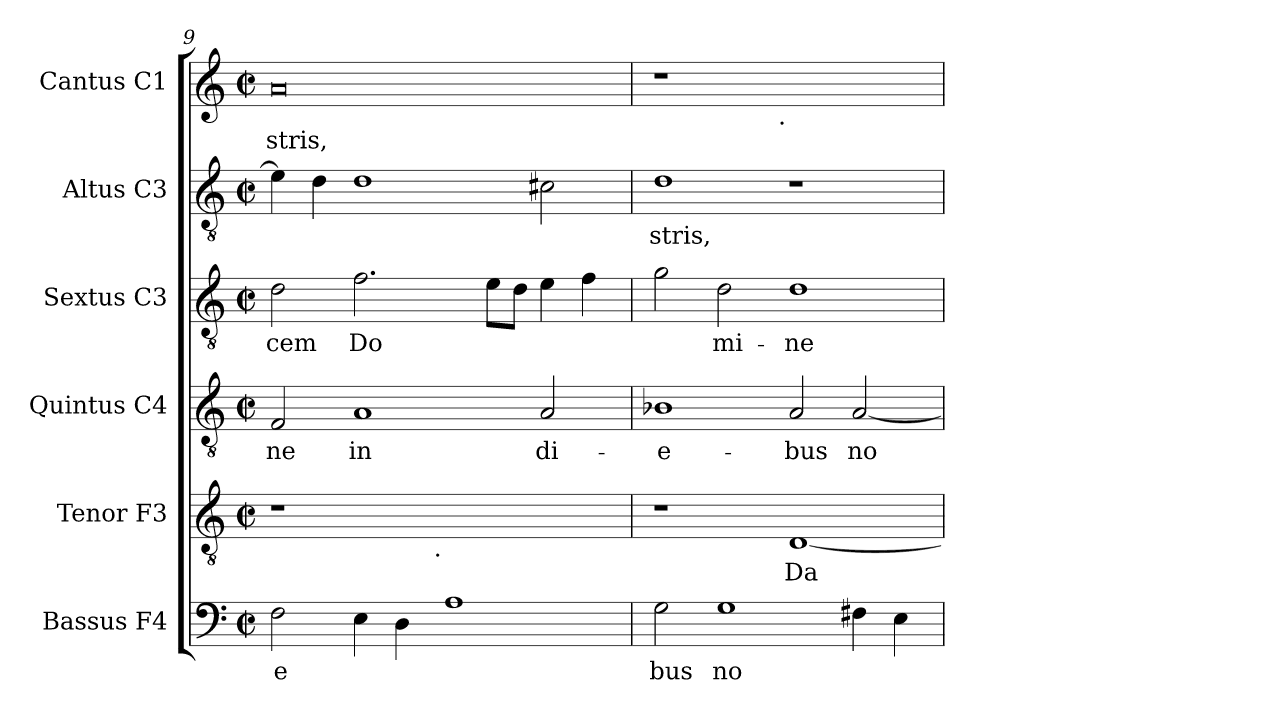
**kern	**text	**kern	**text	**kern	**text	**kern	**text	**kern	**text	**kern	**text
*part6	*part6	*part5	*part5	*part4	*part4	*part3	*part3	*part2	*part2	*part1	*part1
*staff6	*staff6	*staff5	*staff5	*staff4	*staff4	*staff3	*staff3	*staff2	*staff2	*staff1	*staff1
*I"Bassus  F4	*	*I"Tenor  F3	*	*I"Quintus  C4	*	*I"Sextus  C3	*	*I"Altus  C3	*	*I"Cantus  C1	*
*clefF4	*	*clefGv2	*	*clefGv2	*	*clefGv2	*	*clefGv2	*	*clefG2	*
*k[]	*	*k[]	*	*k[]	*	*k[]	*	*k[]	*	*k[]	*
*C:	*	*C:	*	*C:	*	*C:	*	*C:	*	*C:	*
*M2/2	*	*M2/2	*	*M2/2	*	*M2/2	*	*M2/2	*	*M2/2	*
*met(c|)	*	*met(c|)	*	*met(c|)	*	*met(c|)	*	*met(c|)	*	*met(c|)	*
=9	=9	=9	=9	=9	=9	=9	=9	=9	=9	=9	=9
!	!LO:LY:b:cj	!	!	!	!LO:LY:b:cj	!	!LO:LY:b:cj	!	!LO:LY:b:cj	!	!LO:LY:b:cj
*	*	*^	*	*	*	*	*	*	*	*	*
2F\	-e-	1r	2ryy	.	2F/	-ne	2d\	-cem	4e\]	--	0a	-stris,
!	!	!	!	!	!	!	!	!	!	!LO:LY:b:cj	!	!
.	.	.	.	.	.	.	.	.	4d\	--	.	.
!	!LO:LY:b:cj	!	!	!	!	!LO:LY:b:cj	!	!LO:LY:b:cj	!	!LO:LY:b:cj	!	!
4E\	--	.	4...ryy	.	1A	in	2.f\	Do-	1d	--	.	.
!	!LO:LY:b:cj	!	!	!	!	!	!	!	!	!	!	!
4D\	--	.	.	.	.	.	.	.	.	.	.	.
!	!	!	!LO:TX:b:t=.	!	!	!	!	!	!	!	!	!
.	.	.	1ryy	.	.	.	.	.	.	.	.	.
!	!LO:LY:b:cj	!	!	!	!	!	!	!	!	!	!	!
1A	--	1ryy	.	.	.	.	.	.	.	.	.	.
!	!	!	!	!	!	!	!	!LO:LY:b:cj	!	!	!	!
.	.	.	.	.	.	.	8e\L	--	.	.	.	.
!	!	!	!	!	!	!	!	!LO:LY:b:cj	!	!	!	!
.	.	.	.	.	.	.	8d\J	--	.	.	.	.
!	!	!	!	!	!	!LO:LY:b:cj	!	!LO:LY:b:cj	!	!LO:LY:b:cj	!	!
.	.	.	.	.	2A/	di-	4e\	--	2c#X\	--	.	.
!	!	!	!	!	!	!	!	!LO:LY:b:cj	!	!	!	!
.	.	.	.	.	.	.	4f\	--	.	.	.	.
.	.	.	32ryy	.	.	.	.	.	.	.	.	.
=10	=10	=10	=10	=10	=10	=10	=10	=10	=10	=10	=10	=10
!	!LO:LY:b:cj	!	!	!	!	!LO:LY:b:cj	!	!LO:LY:b:cj	!	!LO:LY:b:cj	!	!
*	*	*v	*v	*	*	*	*	*	*	*	*^	*
2G\	-bus	1r	.	1B-X	-e-	2g\	--	1d	-stris,	1r	2ryy	.
!	!LO:LY:b:cj	!	!	!	!	!	!LO:LY:b:cj	!	!	!	!	!
1G	no-	.	.	.	.	2d\	-mi-	.	.	.	4...ryy	.
!	!	!	!	!	!	!	!	!	!	!	!LO:TX:b:t=.	!
.	.	.	.	.	.	.	.	.	.	.	1ryy	.
!	!	!	!LO:LY:b:cj	!	!LO:LY:b:cj	!	!LO:LY:b:cj	!	!	!	!	!
.	.	[<1D	Da	2A/	-bus	1d	-ne	1r	.	1ryy	.	.
!	!LO:LY:b:cj	!	!	!	!LO:LY:b:cj	!	!	!	!	!	!	!
4F#X\	--	.	.	[<2A/	no-	.	.	.	.	.	.	.
!	!LO:LY:b:cj	!	!	!	!	!	!	!	!	!	!	!
4E\	--	.	.	.	.	.	.	.	.	.	.	.
.	.	.	.	.	.	.	.	.	.	.	32ryy	.
*	*	*	*	*	*	*	*	*	*	*v	*v	*
=	=	=	=	=	=	=	=	=	=	=	=
*-	*-	*-	*-	*-	*-	*-	*-	*-	*-	*-	*-
